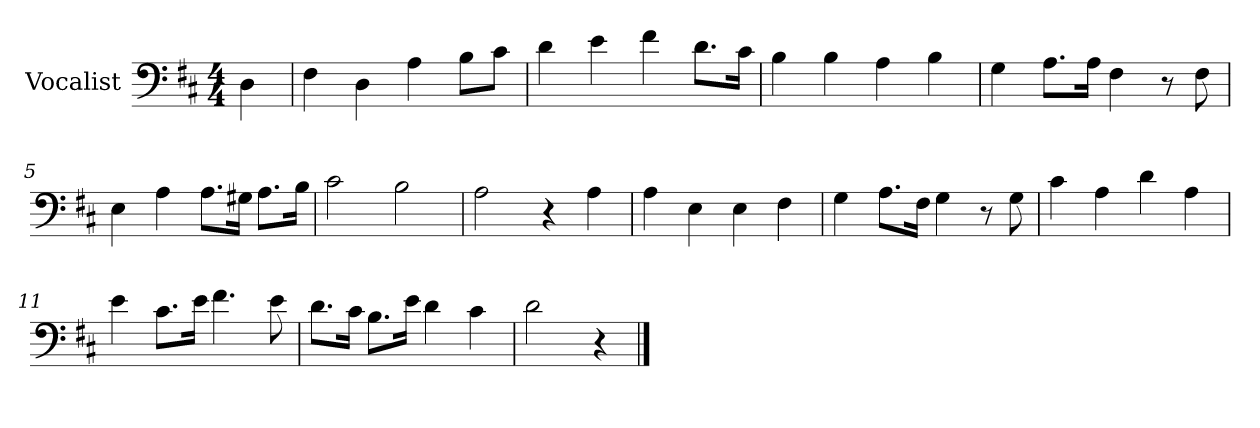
**kern
*part1
*staff1
*I"Vocalist
*k[f#c#]
*D:
*M4/4
=
4D
=1
4F#
4D
4A
8BL
8c#J
=2
4d
4e
4f#
8.dL
16c#Jk
=3
4B
4B
4A
4B
=4
4G
8.AL
16AJk
4F#
8r
8F#
=5
4E
4A
8.AL
16G#XJk
8.AL
16BJk
=6
2c#
2B
=7
2A
4r
4A
=8
4A
4E
4E
4F#
=9
4G
8.AL
16F#Jk
4G
8r
8G
=10
4c#
4A
4d
4A
=11
4e
8.c#L
16eJk
4.f#
8e
=12
8.dL
16c#Jk
8.BL
16eJk
4d
4c#
=13
2d
4r
==
*-
